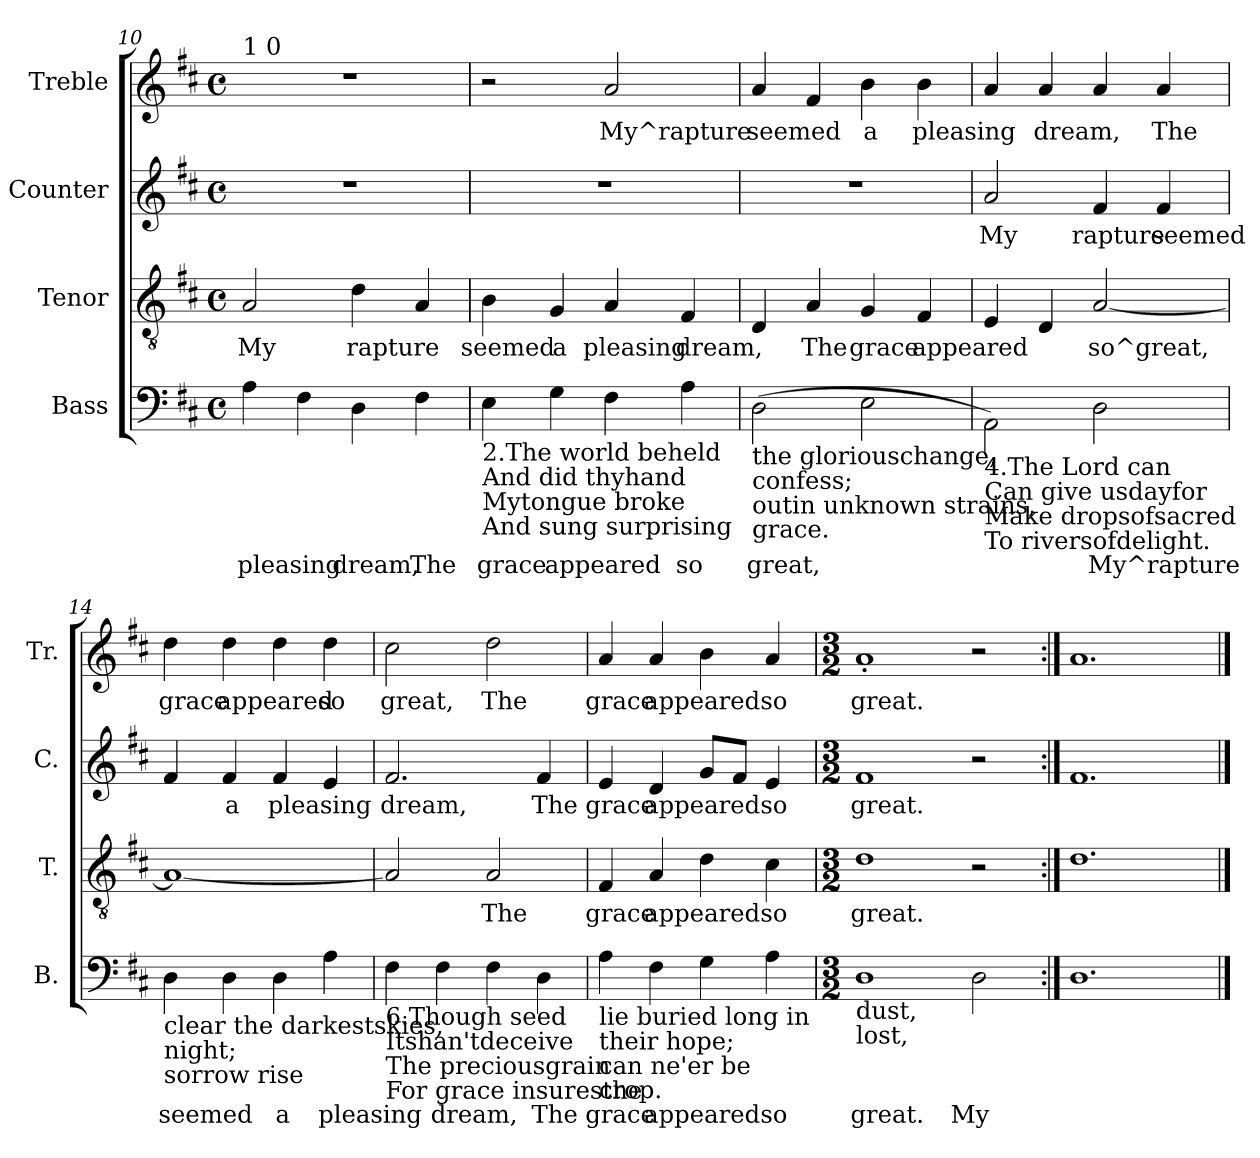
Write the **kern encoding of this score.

**kern	**text	**kern	**text	**kern	**text	**kern	**text
*part4	*part4	*part3	*part3	*part2	*part2	*part1	*part1
*staff4	*staff4	*staff3	*staff3	*staff2	*staff2	*staff1	*staff1
*I"Bass	*	*I"Tenor	*	*I"Counter	*	*I"Treble	*
*I'B.	*	*I'T.	*	*I'C.	*	*I'Tr.	*
!!LO:LB:g=z
*clefF4	*	*clefGv2	*	*clefG2	*	*clefG2	*
*k[f#c#]	*	*k[f#c#]	*	*k[f#c#]	*	*k[f#c#]	*
*D:	*	*D:	*	*D:	*	*D:	*
*M4/4	*	*M4/4	*	*M4/4	*	*M4/4	*
*met(c)	*	*met(c)	*	*met(c)	*	*met(c)	*
=10	=10	=10	=10	=10	=10	=10	=10
!	!	!	!	!	!	!LO:TX:a:t=1 0	!
!	!LO:LY:b	!	!LO:LY:b	!	!	!	!
4A\	pleasing	2A/	My	1r	.	1r	.
!	!LO:LY:b	!	!	!	!	!	!
4F#\	.	.	.	.	.	.	.
!	!LO:LY:b	!	!LO:LY:b	!	!	!	!
4D\	dream,	4d\	rapture	.	.	.	.
!	!LO:LY:b	!	!LO:LY:b	!	!	!	!
4F#\	The	4A/	.	.	.	.	.
=11	=11	=11	=11	=11	=11	=11	=11
!LO:TX:b:t=2.The world beheld	!	!	!	!	!	!	!
!LO:TX:b:t=And did thyhand	!	!	!	!	!	!	!
!LO:TX:b:t=Mytongue broke	!	!	!	!	!	!	!
!LO:TX:b:t=And sung surprising	!	!	!	!	!	!	!
!	!LO:LY:b	!	!LO:LY:b	!	!	!	!
4E\	grace	4B\	seemed	1r	.	2r	.
!	!LO:LY:b	!	!LO:LY:b	!	!	!	!
4G\	appeared	4G/	a	.	.	.	.
!	!LO:LY:b	!	!LO:LY:b	!	!	!	!LO:LY:b
4F#\	.	4A/	pleasing	.	.	2a/	My^rapture
!	!LO:LY:b	!	!LO:LY:b	!	!	!	!
4A\	so	4F#/	dream,	.	.	.	.
=12	=12	=12	=12	=12	=12	=12	=12
!LO:TX:b:t=the gloriouschange,	!	!	!	!	!	!	!
!LO:TX:b:t=confess;	!	!	!	!	!	!	!
!LO:TX:b:t=outin unknown strains,	!	!	!	!	!	!	!
!LO:TX:b:t=grace.	!	!	!	!	!	!	!
!	!LO:LY:b	!	!LO:LY:b	!	!	!	!LO:LY:b
(>2D\	great,	4D/	.	1r	.	4a/	seemed
!	!	!	!LO:LY:b	!	!	!	!LO:LY:b
.	.	4A/	The	.	.	4f#/	.
!	!LO:LY:b	!	!LO:LY:b	!	!	!	!LO:LY:b
2E\	.	4G/	grace	.	.	4b\	a
!	!	!	!LO:LY:b	!	!	!	!LO:LY:b
.	.	4F#/	appeared	.	.	4b\	pleasing
=13	=13	=13	=13	=13	=13	=13	=13
!LO:TX:b:t=4.The Lord can	!	!	!	!	!	!	!
!LO:TX:b:t=Can give usdayfor	!	!	!	!	!	!	!
!LO:TX:b:t=Make dropsofsacred	!	!	!	!	!	!	!
!LO:TX:b:t=To riversofdelight.	!	!	!	!	!	!	!
!	!LO:LY:b	!	!LO:LY:b	!	!LO:LY:b:rj	!	!LO:LY:b
2AA\)	.	4E/	.	2a/	My	4a/	.
!	!	!	!LO:LY:b	!	!	!	!LO:LY:b
.	.	4D/	.	.	.	4a/	dream,
!	!LO:LY:b	!	!LO:LY:b	!	!LO:LY:b:rj	!	!LO:LY:b
2D\	My^rapture	[<2A/	so^great,	4f#/	rapture	4a/	.
!	!	!	!	!	!LO:LY:b:rj	!	!LO:LY:b
.	.	.	.	4f#/	seemed	4a/	The
=14	=14	=14	=14	=14	=14	=14	=14
!LO:TX:b:t=clear the darkestskies,	!	!	!	!	!	!	!
!LO:TX:b:t=night;	!	!	!	!	!	!	!
!LO:TX:b:t=sorrow rise	!	!	!	!	!	!	!
!	!LO:LY:b	!	!LO:LY:b	!	!LO:LY:b:rj	!	!LO:LY:b
4D\	seemed	1A_<	.	4f#/	.	4dd\	grace
!	!LO:LY:b	!	!	!	!LO:LY:b:rj	!	!LO:LY:b
4D\	.	.	.	4f#/	a	4dd\	appeared
!	!LO:LY:b	!	!	!	!LO:LY:b:rj	!	!LO:LY:b
4D\	a	.	.	4f#/	pleasing	4dd\	.
!	!LO:LY:b	!	!	!	!LO:LY:b:rj	!	!LO:LY:b
4A\	pleasing	.	.	4e/	.	4dd\	so
=15	=15	=15	=15	=15	=15	=15	=15
!LO:TX:b:t=6.Though seed	!	!	!	!	!	!	!
!LO:TX:b:t=Itshan'tdeceive	!	!	!	!	!	!	!
!LO:TX:b:t=The preciousgrain	!	!	!	!	!	!	!
!LO:TX:b:t=For grace insuresthe	!	!	!	!	!	!	!
!	!LO:LY:b	!	!LO:LY:b	!	!LO:LY:b:rj	!	!LO:LY:b
4F#\	.	2A/]	.	2.f#/	dream,	2cc#>\	great,
!	!LO:LY:b	!	!	!	!	!	!
4F#\	dream,	.	.	.	.	.	.
!	!LO:LY:b	!	!LO:LY:b	!	!	!	!LO:LY:b
4F#\	.	2A/	The	.	.	2dd\	The
!	!LO:LY:b	!	!	!	!LO:LY:b:rj	!	!
4D\	The	.	.	4f#/	The	.	.
=16	=16	=16	=16	=16	=16	=16	=16
!LO:TX:b:t=lie buried long in	!	!	!	!	!	!	!
!LO:TX:b:t=their hope;	!	!	!	!	!	!	!
!LO:TX:b:t=can ne'er be	!	!	!	!	!	!	!
!LO:TX:b:t=crop.	!	!	!	!	!	!	!
!	!LO:LY:b	!	!LO:LY:b	!	!LO:LY:b:rj	!	!LO:LY:b
4A\	grace	4F#/	grace	4e/	grace	4a/	grace
!	!LO:LY:b	!	!LO:LY:b	!	!LO:LY:b:rj	!	!LO:LY:b
4F#\	appeared	4A/	appeared	4d/	appeared	4a/	appeared
!	!LO:LY:b	!	!LO:LY:b	!	!LO:LY:b:rj	!	!LO:LY:b
4G\	.	4d\	.	8g/L	.	4b\	.
!	!	!	!	!	!LO:LY:b:rj	!	!
.	.	.	.	8f#/J	.	.	.
!	!LO:LY:b	!	!LO:LY:b	!	!LO:LY:b:rj	!	!LO:LY:b
4A\	so	4c#\	so	4e/	so	4a/	so
=17	=17	=17	=17	=17	=17	=17	=17
*M3/2	*	*M3/2	*	*M3/2	*	*M3/2	*
!LO:TX:b:t=dust,	!	!	!	!	!	!	!
!LO:TX:b:t=lost,	!	!	!	!	!	!	!
!	!LO:LY:b	!	!LO:LY:b	!	!LO:LY:b:rj	!	!LO:LY:b
1D	great.	1d	great.	1f#	great.	1a'>	great.
!	!LO:LY:b	!	!	!	!	!	!
2D\	My	2r	.	2r	.	2r	.
=18:|!	=18:|!	=18:|!	=18:|!	=18:|!	=18:|!	=18:|!	=18:|!
!	!LO:LY:b	!	!LO:LY:b	!	!LO:LY:b:rj	!	!LO:LY:b
1.D	.	1.d	.	1.f#	.	1.a	.
==	==	==	==	==	==	==	==
*-	*-	*-	*-	*-	*-	*-	*-
